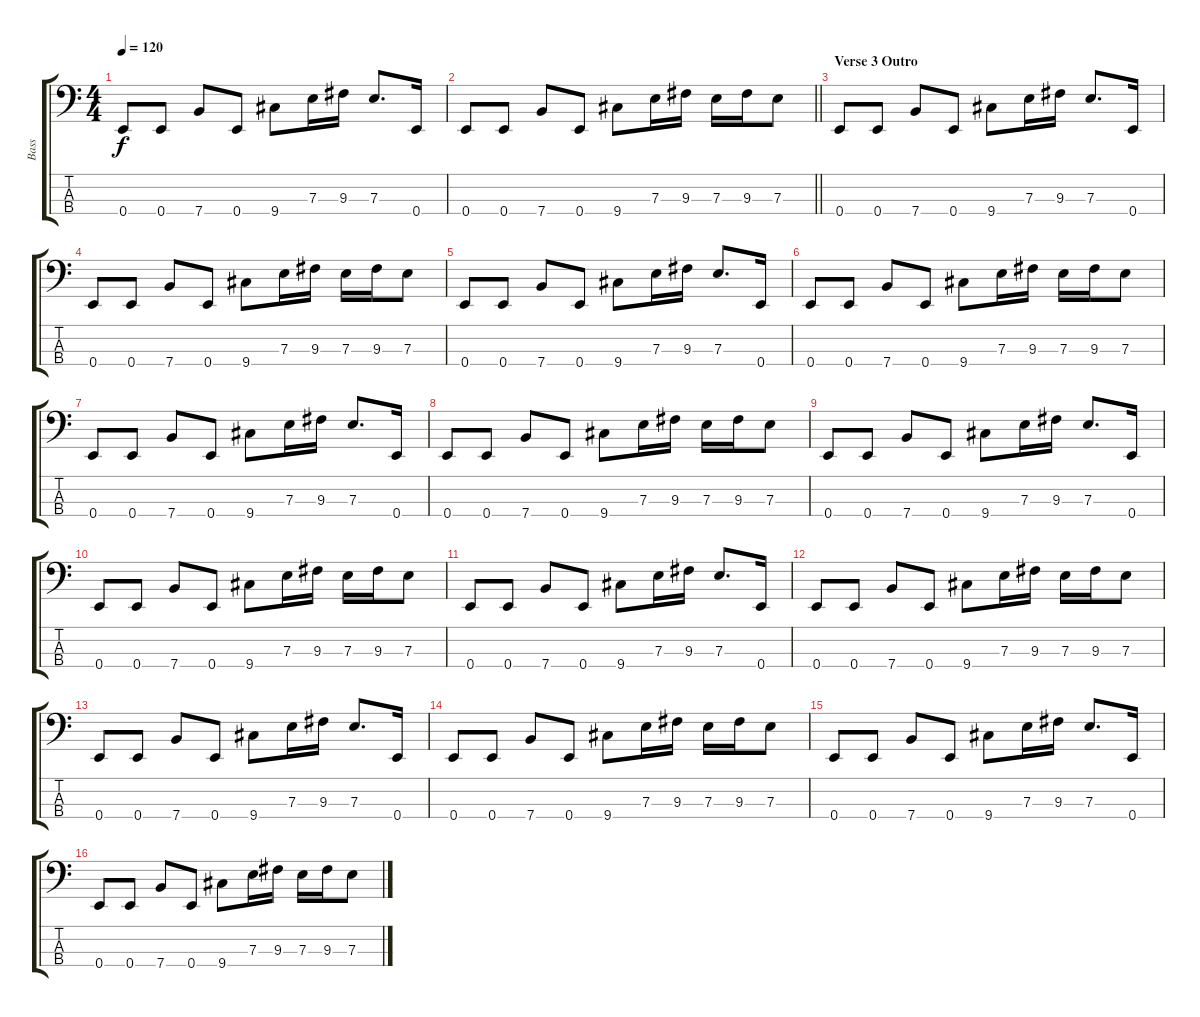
\track ("Bass" "Bass") {instrument electricbassfinger}
\staff {score tabs}
\tuning (G2 D2 A1 E1) {hide}
\ts (4 4)
\tempo 120
\clef f4
\ks c
0.4.8{dy f} 0.4.8 7.4.8 0.4.8 9.4.8 7.3.16 9.3.16 7.3.8{d} 0.4.16 |
\barLineRight lightlight
0.4.8 0.4.8 7.4.8 0.4.8 9.4.8 7.3.16 9.3.16 7.3.16 9.3.16 7.3.8 |
\section ("" "Verse 3 Outro")
0.4.8 0.4.8 7.4.8 0.4.8 9.4.8 7.3.16 9.3.16 7.3.8{d} 0.4.16 |
0.4.8 0.4.8 7.4.8 0.4.8 9.4.8 7.3.16 9.3.16 7.3.16 9.3.16 7.3.8 |
0.4.8 0.4.8 7.4.8 0.4.8 9.4.8 7.3.16 9.3.16 7.3.8{d} 0.4.16 |
0.4.8 0.4.8 7.4.8 0.4.8 9.4.8 7.3.16 9.3.16 7.3.16 9.3.16 7.3.8 |
0.4.8 0.4.8 7.4.8 0.4.8 9.4.8 7.3.16 9.3.16 7.3.8{d} 0.4.16 |
0.4.8 0.4.8 7.4.8 0.4.8 9.4.8 7.3.16 9.3.16 7.3.16 9.3.16 7.3.8 |
0.4.8 0.4.8 7.4.8 0.4.8 9.4.8 7.3.16 9.3.16 7.3.8{d} 0.4.16 |
0.4.8 0.4.8 7.4.8 0.4.8 9.4.8 7.3.16 9.3.16 7.3.16 9.3.16 7.3.8 |
0.4.8 0.4.8 7.4.8 0.4.8 9.4.8 7.3.16 9.3.16 7.3.8{d} 0.4.16 |
0.4.8 0.4.8 7.4.8 0.4.8 9.4.8 7.3.16 9.3.16 7.3.16 9.3.16 7.3.8 |
0.4.8 0.4.8 7.4.8 0.4.8 9.4.8 7.3.16 9.3.16 7.3.8{d} 0.4.16 |
0.4.8 0.4.8 7.4.8 0.4.8 9.4.8 7.3.16 9.3.16 7.3.16 9.3.16 7.3.8 |
0.4.8 0.4.8 7.4.8 0.4.8 9.4.8 7.3.16 9.3.16 7.3.8{d} 0.4.16 |
0.4.8 0.4.8 7.4.8 0.4.8 9.4.8 7.3.16 9.3.16 7.3.16 9.3.16 7.3.8
